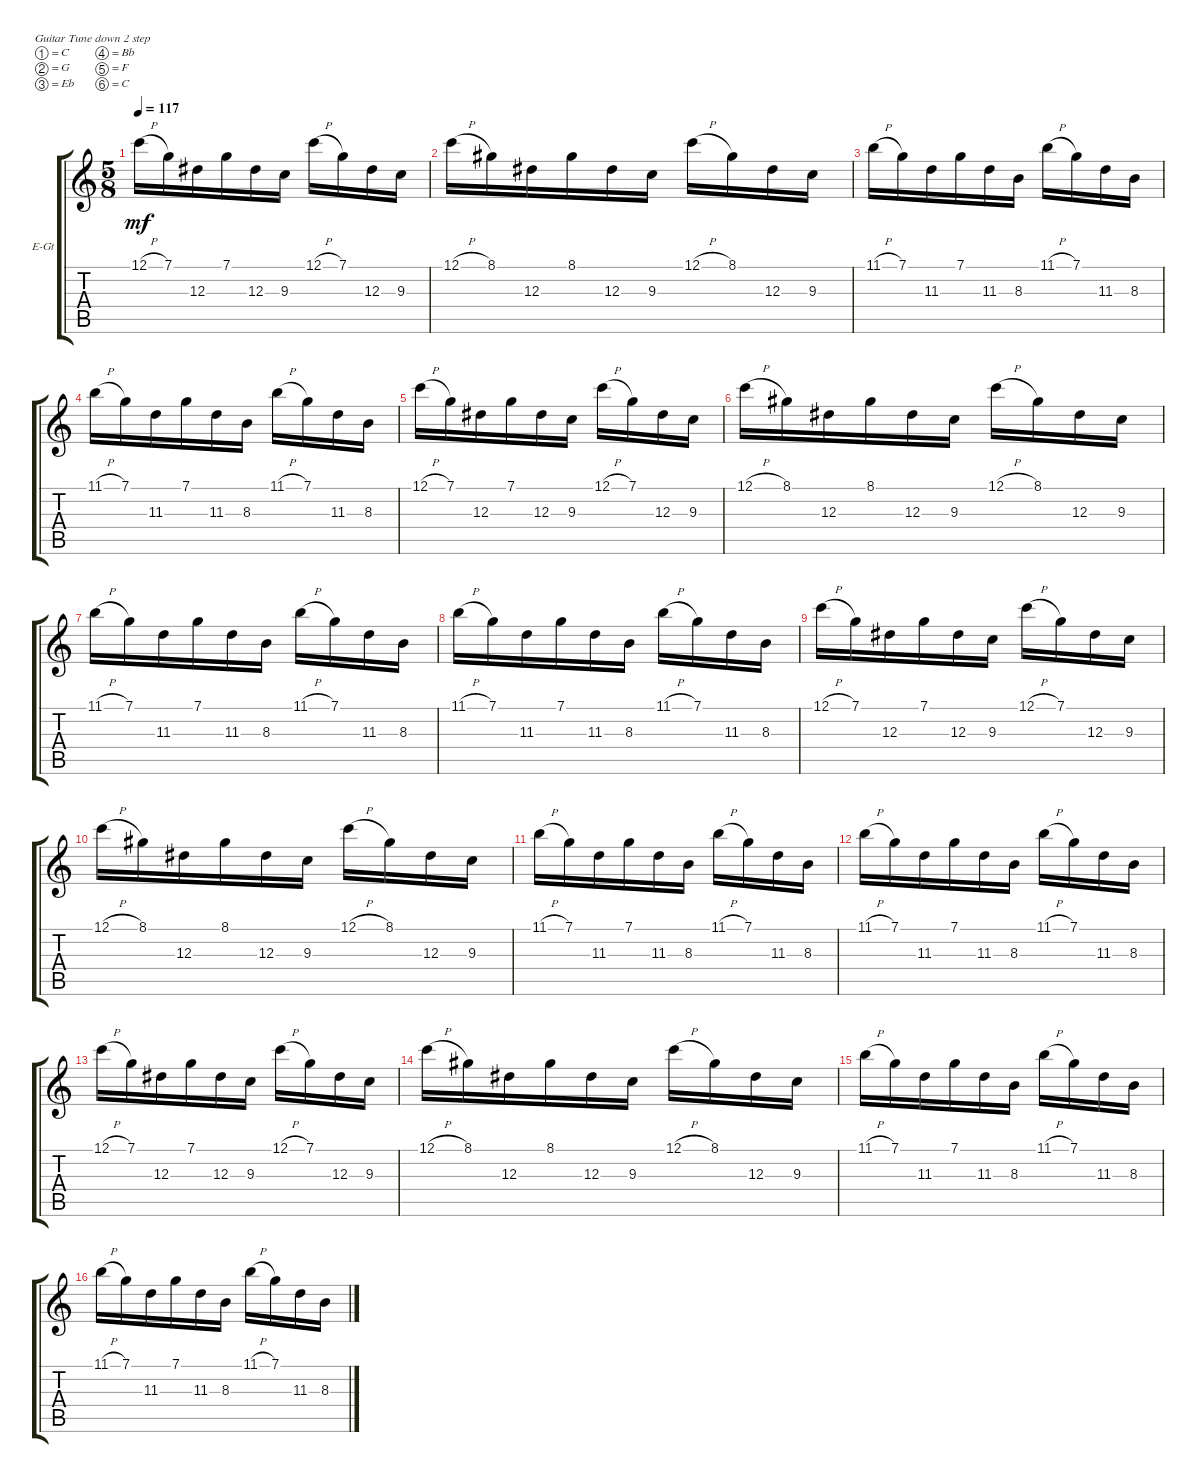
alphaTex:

\bracketExtendMode groupsimilarinstruments
\firstSystemTrackNameOrientation horizontal
\otherSystemsTrackNameOrientation horizontal
\track ("Gtr6" "E-Gt") {instrument distortionguitar}
\staff {score tabs}
\tuning (C4 G3 Eb3 Bb2 F2 C2)
\ts (5 8)
\tempo 117
\clef g2
\ks c
12.1{h}.16{dy mf} 7.1.16 12.3.16 7.1.16 12.3.16 9.3.16 12.1{h}.16 7.1.16 12.3.16 9.3.16 |
12.1{h}.16 8.1.16 12.3.16 8.1.16 12.3.16 9.3.16 12.1{h}.16 8.1.16 12.3.16 9.3.16 |
11.1{h}.16 7.1.16 11.3.16 7.1.16 11.3.16 8.3.16 11.1{h}.16 7.1.16 11.3.16 8.3.16 |
11.1{h}.16 7.1.16 11.3.16 7.1.16 11.3.16 8.3.16 11.1{h}.16 7.1.16 11.3.16 8.3.16 |
12.1{h}.16 7.1.16 12.3.16 7.1.16 12.3.16 9.3.16 12.1{h}.16 7.1.16 12.3.16 9.3.16 |
12.1{h}.16 8.1.16 12.3.16 8.1.16 12.3.16 9.3.16 12.1{h}.16 8.1.16 12.3.16 9.3.16 |
11.1{h}.16 7.1.16 11.3.16 7.1.16 11.3.16 8.3.16 11.1{h}.16 7.1.16 11.3.16 8.3.16 |
11.1{h}.16 7.1.16 11.3.16 7.1.16 11.3.16 8.3.16 11.1{h}.16 7.1.16 11.3.16 8.3.16 |
12.1{h}.16 7.1.16 12.3.16 7.1.16 12.3.16 9.3.16 12.1{h}.16 7.1.16 12.3.16 9.3.16 |
12.1{h}.16 8.1.16 12.3.16 8.1.16 12.3.16 9.3.16 12.1{h}.16 8.1.16 12.3.16 9.3.16 |
11.1{h}.16 7.1.16 11.3.16 7.1.16 11.3.16 8.3.16 11.1{h}.16 7.1.16 11.3.16 8.3.16 |
11.1{h}.16 7.1.16 11.3.16 7.1.16 11.3.16 8.3.16 11.1{h}.16 7.1.16 11.3.16 8.3.16 |
12.1{h}.16 7.1.16 12.3.16 7.1.16 12.3.16 9.3.16 12.1{h}.16 7.1.16 12.3.16 9.3.16 |
12.1{h}.16 8.1.16 12.3.16 8.1.16 12.3.16 9.3.16 12.1{h}.16 8.1.16 12.3.16 9.3.16 |
11.1{h}.16 7.1.16 11.3.16 7.1.16 11.3.16 8.3.16 11.1{h}.16 7.1.16 11.3.16 8.3.16 |
11.1{h}.16 7.1.16 11.3.16 7.1.16 11.3.16 8.3.16 11.1{h}.16 7.1.16 11.3.16 8.3.16
